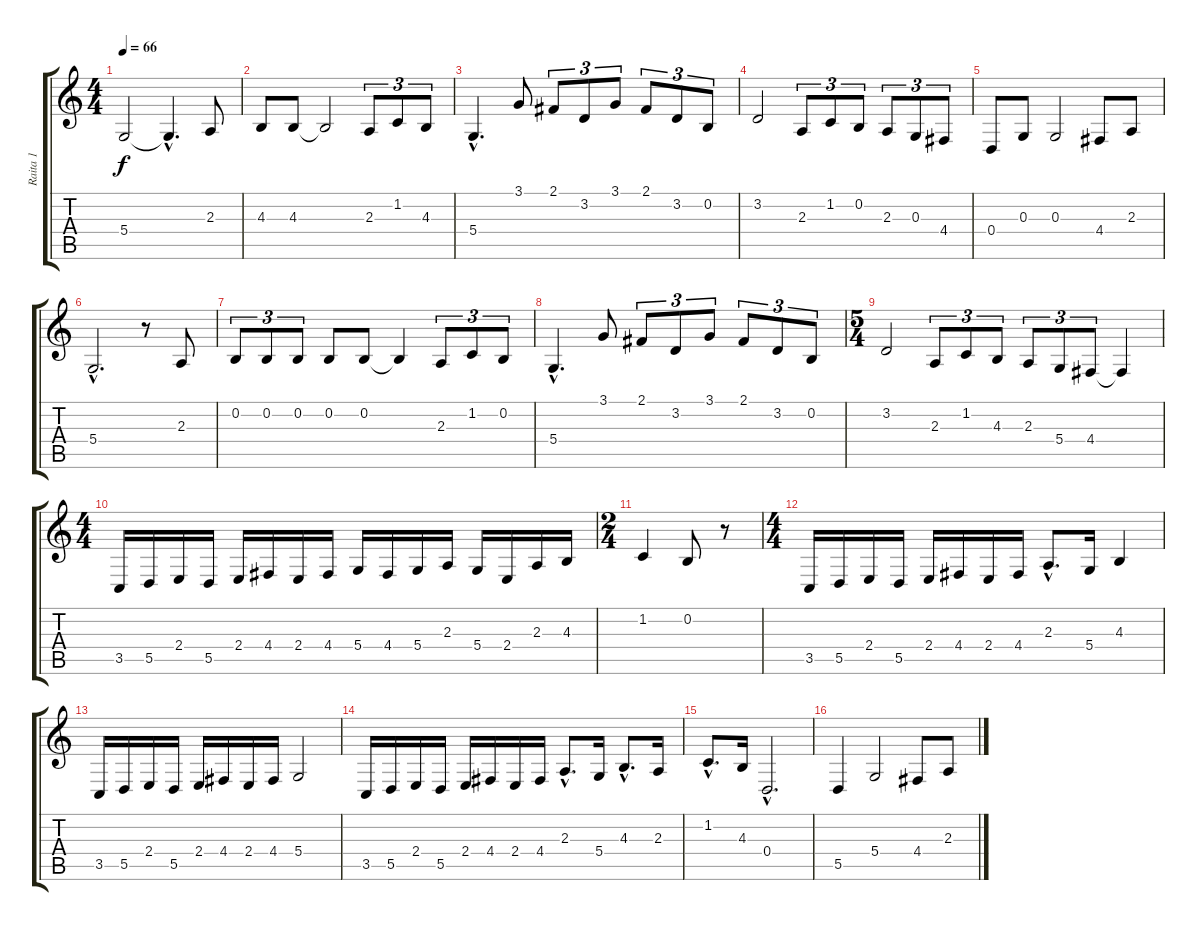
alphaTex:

\track ("Raita 1" "Raita 1") {instrument oboe}
\staff {score tabs}
\tuning (E4 B3 G3 D3 A2 E2) {hide}
\ts (4 4)
\tempo 66
\clef g2
\ks c
5.4.2{dy f} 5.4{hac t}.4{d} 2.3.8 |
4.3.8 4.3.8 4.3{t}.2 2.3.8{tu (3 2)} 1.2.8{tu (3 2)} 4.3.8{tu (3 2)} |
5.4{hac}.4{d} 3.1.8 2.1.8{tu (3 2)} 3.2.8{tu (3 2)} 3.1.8{tu (3 2)} 2.1.8{tu (3 2)} 3.2.8{tu (3 2)} 0.2.8{tu (3 2)} |
3.2.2 2.3.8{tu (3 2)} 1.2.8{tu (3 2)} 0.2.8{tu (3 2)} 2.3.8{tu (3 2)} 0.3.8{tu (3 2)} 4.4.8{tu (3 2)} |
0.4.8 0.3.8 0.3.2 4.4.8 2.3.8 |
5.4{hac}.2{d} r.8 2.3.8 |
0.2.8{tu (3 2)} 0.2.8{tu (3 2)} 0.2.8{tu (3 2)} 0.2.8 0.2.8 0.2{t}.4 2.3.8{tu (3 2)} 1.2.8{tu (3 2)} 0.2.8{tu (3 2)} |
5.4{hac}.4{d} 3.1.8 2.1.8{tu (3 2)} 3.2.8{tu (3 2)} 3.1.8{tu (3 2)} 2.1.8{tu (3 2)} 3.2.8{tu (3 2)} 0.2.8{tu (3 2)} |
\ts (5 4)
3.2.2 2.3.8{tu (3 2)} 1.2.8{tu (3 2)} 4.3.8{tu (3 2)} 2.3.8{tu (3 2)} 5.4.8{tu (3 2)} 4.4.8{tu (3 2)} 4.4{t}.4 |
\ts (4 4)
3.5.16 5.5.16 2.4.16 5.5.16 2.4.16 4.4.16 2.4.16 4.4.16 5.4.16 4.4.16 5.4.16 2.3.16 5.4.16 2.4.16 2.3.16 4.3.16 |
\ts (2 4)
1.2.4 0.2.8 r.8 |
\ts (4 4)
3.5.16 5.5.16 2.4.16 5.5.16 2.4.16 4.4.16 2.4.16 4.4.16 2.3{hac}.8{d} 5.4.16 4.3.4 |
3.5.16 5.5.16 2.4.16 5.5.16 2.4.16 4.4.16 2.4.16 4.4.16 5.4.2 |
3.5.16 5.5.16 2.4.16 5.5.16 2.4.16 4.4.16 2.4.16 4.4.16 2.3{hac}.8{d} 5.4.16 4.3{hac}.8{d} 2.3.16 |
1.2{hac}.8{d} 4.3.16 0.4{hac}.2{d} |
5.5.4 5.4.2 4.4.8 2.3.8
